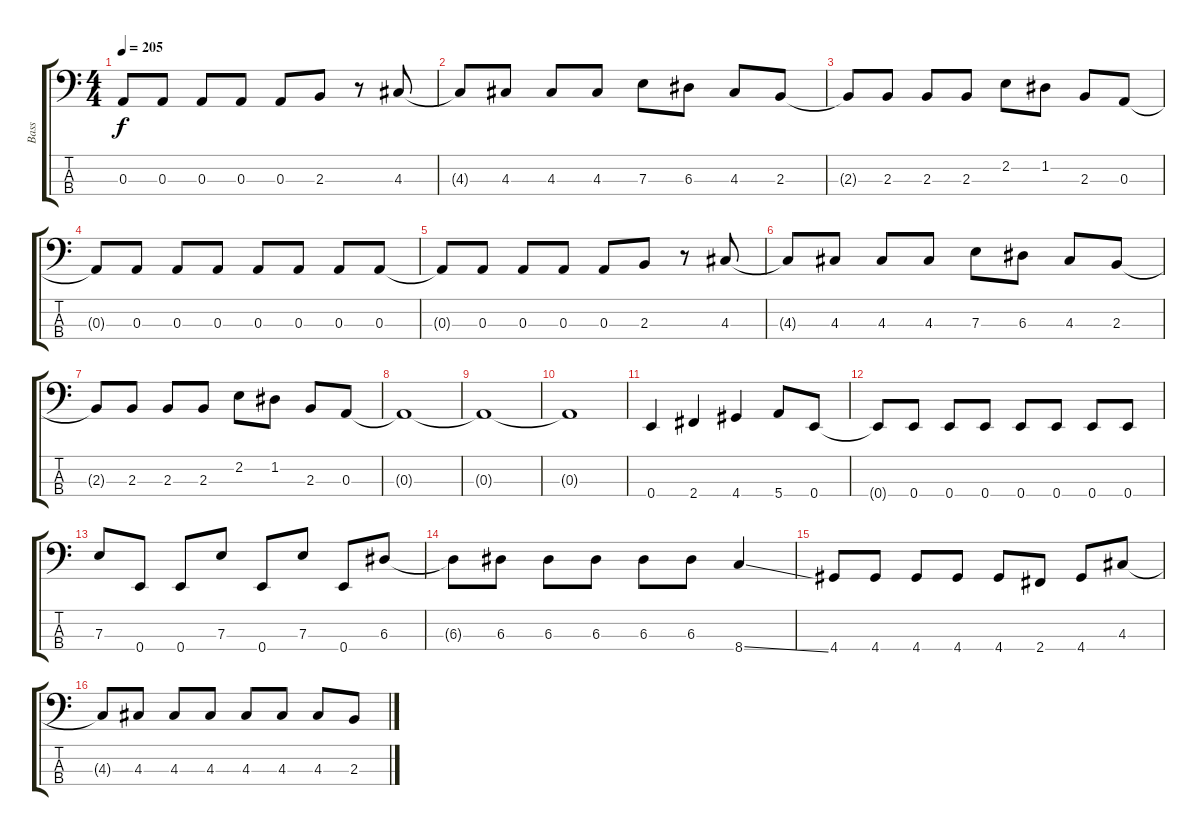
\track ("Bass" "Bass") {instrument electricbasspick}
\staff {score tabs}
\tuning (G2 D2 A1 E1) {hide}
\ts (4 4)
\tempo 205
\clef f4
\ks c
0.3{t}.8{dy f} 0.3.8 0.3.8 0.3.8 0.3.8 2.3.8 r.8 4.3.8 |
4.3{t}.8 4.3.8 4.3.8 4.3.8 7.3.8 6.3.8 4.3.8 2.3.8 |
2.3{t}.8 2.3.8 2.3.8 2.3.8 2.2.8 1.2.8 2.3.8 0.3.8 |
0.3{t}.8 0.3.8 0.3.8 0.3.8 0.3.8 0.3.8 0.3.8 0.3.8 |
0.3{t}.8 0.3.8 0.3.8 0.3.8 0.3.8 2.3.8 r.8 4.3.8 |
4.3{t}.8 4.3.8 4.3.8 4.3.8 7.3.8 6.3.8 4.3.8 2.3.8 |
2.3{t}.8 2.3.8 2.3.8 2.3.8 2.2.8 1.2.8 2.3.8 0.3.8 |
0.3{t}.1 |
0.3{t}.1 |
0.3{t}.1 |
0.4.4 2.4.4 4.4.4 5.4.8 0.4.8 |
0.4{t}.8 0.4.8 0.4.8 0.4.8 0.4.8 0.4.8 0.4.8 0.4.8 |
7.3.8 0.4.8 0.4.8 7.3.8 0.4.8 7.3.8 0.4.8 6.3.8 |
6.3{t}.8 6.3.8 6.3.8 6.3.8 6.3.8 6.3.8 8.4{ss}.4 |
4.4.8 4.4.8 4.4.8 4.4.8 4.4.8 2.4.8 4.4.8 4.3.8 |
4.3{t}.8 4.3.8 4.3.8 4.3.8 4.3.8 4.3.8 4.3.8 2.3.8
